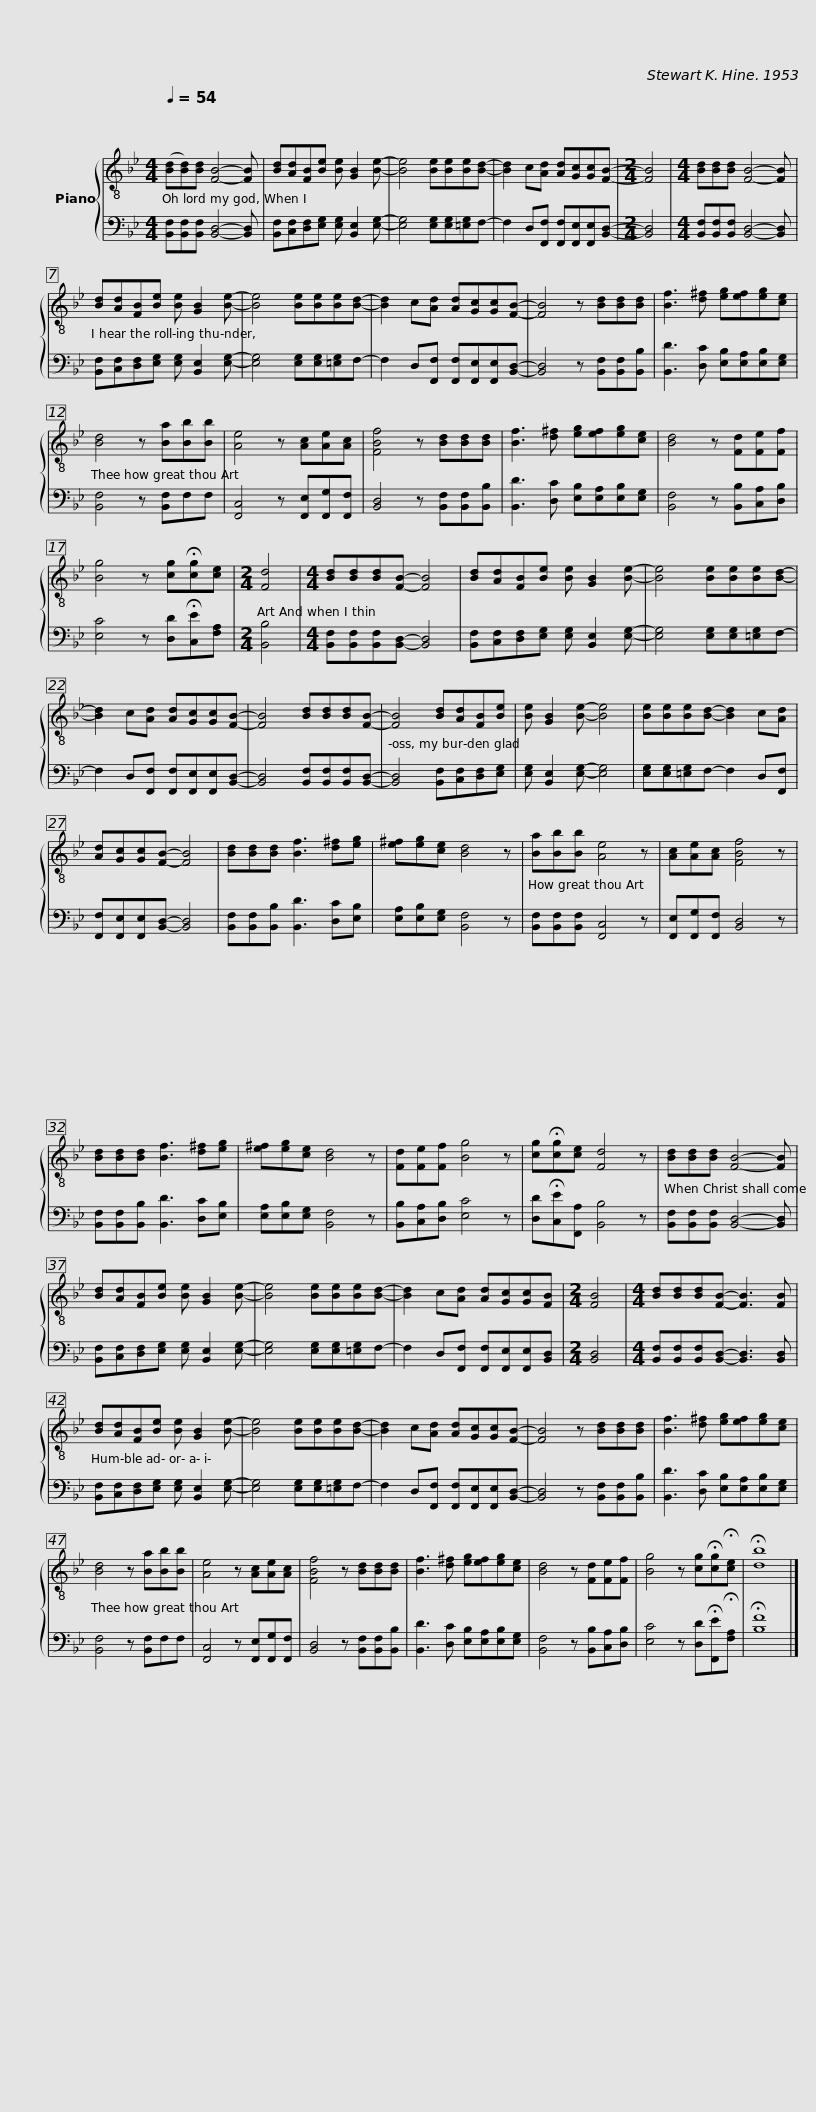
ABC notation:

X:1
%%score { 1 | 2 }
L:1/8
Q:1/4=54
M:4/4
I:linebreak $
K:Bb
V:1 treble-8
V:2 bass
V:1
 ([Bd][Bd])[Bd] [FB]4- [FB] | [Bd][Ad][FB][Be] [Be] [GB]2 [Be]- | [Be]4 [Be][Be][Be][Bd]- | [Bd]2 c[Ad] [Ad][Gc][Gc][FB]- |[M:2/4] [FB]4 | %5
[M:4/4] [Bd][Bd][Bd] [FB]4- [FB] |$ [Bd][Ad][FB][Be] [Be] [GB]2 [Be]- | [Be]4 [Be][Be][Be][Bd]- | [Bd]2 c[Ad] [Ad][Gc][Gc][FB]- | [FB]4 z [Bd][Bd][Bd] | %10
 [Bf]3 [d^f] [eg][ef][eg][ce] |$ [Bd]4 z [Ba][Bb][Bb] | [Ae]4 z [Ac][Ae][Ac] | [FBf]4 z [Bd][Bd][Bd] | [Bf]3 [d^f] [eg][ef][eg][ce] | %15
 [Bd]4 z [Fd][Fe][Ff] | [Bg]4 z [cg]!fermata![cg][ce] |$[M:2/4] [Fd]4 |[M:4/4] [Bd][Bd][Bd][FB]- [FB]4 | [Bd][Ad][FB][Be] [Be] [GB]2 [Be]- | %20
 [Be]4 [Be][Be][Be][Bd]- | [Bd]2 c[Ad] [Ad][Gc][Gc][FB]- | [FB]4 [Bd][Bd][Bd][FB]- |$ [FB]4 [Bd][Ad][FB][Be] | [Be] [GB]2 [Be]- [Be]4 | %25
 [Be][Be][Be][Bd]- [Bd]2 c[Ad] | [Ad][Gc][Gc][FB]- [FB]4 | [Bd][Bd][Bd] [Bf]3 [d^f][eg] | [e^f][eg][ce] [Bd]4 z |$ [Ba][Bb][Bb] [Ae]4 z | %30
 [Ac][Ae][Ac] [FBf]4 z | [Bd][Bd][Bd] [Bf]3 [d^f][eg] | [e^f][eg][ce] [Bd]4 z | [Fd][Fe][Ff] [Bg]4 z | [cg]!fermata![cg][ce] [Fd]4 z |$ %35
 [Bd][Bd][Bd] [FB]4- [FB] | [Bd][Ad][FB][Be] [Be] [GB]2 [Be]- | [Be]4 [Be][Be][Be][Bd]- | [Bd]2 c[Ad] [Ad][Gc][Gc][FB] |[M:2/4] [FB]4 | %40
[M:4/4] [Bd][Bd][Bd][FB]- [FB]3 [FB] |$ [Bd][Ad][FB][Be] [Be] [GB]2 [Be]- | [Be]4 [Be][Be][Be][Bd]- | [Bd]2 c[Ad] [Ad][Gc][Gc][FB]- | [FB]4 z [Bd][Bd][Bd] | %45
 [Bf]3 [d^f] [eg][ef][eg][ce] |$ [Bd]4 z [Ba][Bb][Bb] | [Ae]4 z [Ac][Ae][Ac] | [FBf]4 z [Bd][Bd][Bd] | [Bf]3 [d^f] [eg][ef][eg][ce] | %50
 [Bd]4 z [Fd][Fe][Ff] | [Bg]4 z [cg]!fermata![cg]!fermata![ce] | !fermata![db]8 |] %53
V:2
 [B,,F,][B,,F,][B,,F,] [B,,D,]4- [B,,D,] | [B,,F,][C,F,][D,F,][E,G,] [E,G,] [B,,E,]2 [E,G,]- | [E,G,]4 [E,G,][E,G,][=E,G,]F,- | F,2 D,[F,,F,] [F,,F,][F,,E,][F,,E,][B,,D,]- |[M:2/4] [B,,D,]4 | %5
[M:4/4] [B,,F,][B,,F,][B,,F,] [B,,D,]4- [B,,D,] |$ [B,,F,][C,F,][D,F,][E,G,] [E,G,] [B,,E,]2 [E,G,]- | [E,G,]4 [E,G,][E,G,][=E,G,]F,- | F,2 D,[F,,F,] [F,,F,][F,,E,][F,,E,][B,,D,]- | [B,,D,]4 z [B,,F,][B,,F,][B,,B,] | %10
 [B,,D]3 [D,C] [E,B,][E,A,][E,B,][E,G,] |$ [B,,F,]4 z [B,,F,]F,F, | [F,,C,]4 z [F,,E,][F,,G,][F,,F,] | [B,,D,]4 z [B,,F,][B,,F,][B,,B,] | [B,,D]3 [D,C] [E,B,][E,A,][E,B,][E,G,] | %15
 [B,,F,]4 z [B,,B,][C,A,][D,B,] | [E,C]4 z [D,D]!fermata![C,E][F,A,] |$[M:2/4] [B,,B,]4 |[M:4/4] [B,,F,][B,,F,][B,,F,][B,,D,]- [B,,D,]4 | [B,,F,][C,F,][D,F,][E,G,] [E,G,] [B,,E,]2 [E,G,]- | %20
 [E,G,]4 [E,G,][E,G,][=E,G,]F,- | F,2 D,[F,,F,] [F,,F,][F,,E,][F,,E,][B,,D,]- | [B,,D,]4 [B,,F,][B,,F,][B,,F,][B,,D,]- |$ [B,,D,]4 [B,,F,][C,F,][D,F,][E,G,] | [E,G,] [B,,E,]2 [E,G,]- [E,G,]4 | %25
 [E,G,][E,G,][=E,G,]F,- F,2 D,[F,,F,] | [F,,F,][F,,E,][F,,E,][B,,D,]- [B,,D,]4 | [B,,F,][B,,F,][B,,B,] [B,,D]3 [D,C][E,B,] | [E,A,][E,B,][E,G,] [B,,F,]4 z |$ [B,,F,][B,,F,][B,,F,] [F,,C,]4 z | %30
 [F,,E,][F,,G,][F,,F,] [B,,D,]4 z | [B,,F,][B,,F,][B,,B,] [B,,D]3 [D,C][E,B,] | [E,A,][E,B,][E,G,] [B,,F,]4 z | [B,,B,][C,A,][D,B,] [E,C]4 z | [D,D]!fermata![C,E][F,,A,] [B,,B,]4 z |$ %35
 [B,,F,][B,,F,][B,,F,] [B,,D,]4- [B,,D,] | [B,,F,][C,F,][D,F,][E,G,] [E,G,] [B,,E,]2 [E,G,]- | [E,G,]4 [E,G,][E,G,][=E,G,]F,- | F,2 D,[F,,F,] [F,,F,][F,,E,][F,,E,][B,,D,] |[M:2/4] [B,,D,]4 | %40
[M:4/4] [B,,F,][B,,F,][B,,F,][B,,D,]- [B,,D,]3 [B,,D,] |$ [B,,F,][C,F,][D,F,][E,G,] [E,G,] [B,,E,]2 [E,G,]- | [E,G,]4 [E,G,][E,G,][=E,G,]F,- | F,2 D,[F,,F,] [F,,F,][F,,E,][F,,E,][B,,D,]- | [B,,D,]4 z [B,,F,][B,,F,][B,,B,] | %45
 [B,,D]3 [D,C] [E,B,][E,A,][E,B,][E,G,] |$ [B,,F,]4 z [B,,F,]F,F, | [F,,C,]4 z [F,,E,][F,,G,][F,,F,] | [B,,D,]4 z [B,,F,][B,,F,][B,,B,] | [B,,D]3 [D,C] [E,B,][E,A,][E,B,][E,G,] | %50
 [B,,F,]4 z [B,,B,][C,A,][D,B,] | [E,C]4 z [D,D]!fermata![F,,E]!fermata![F,A,] | !fermata![B,F]8 |] %53
